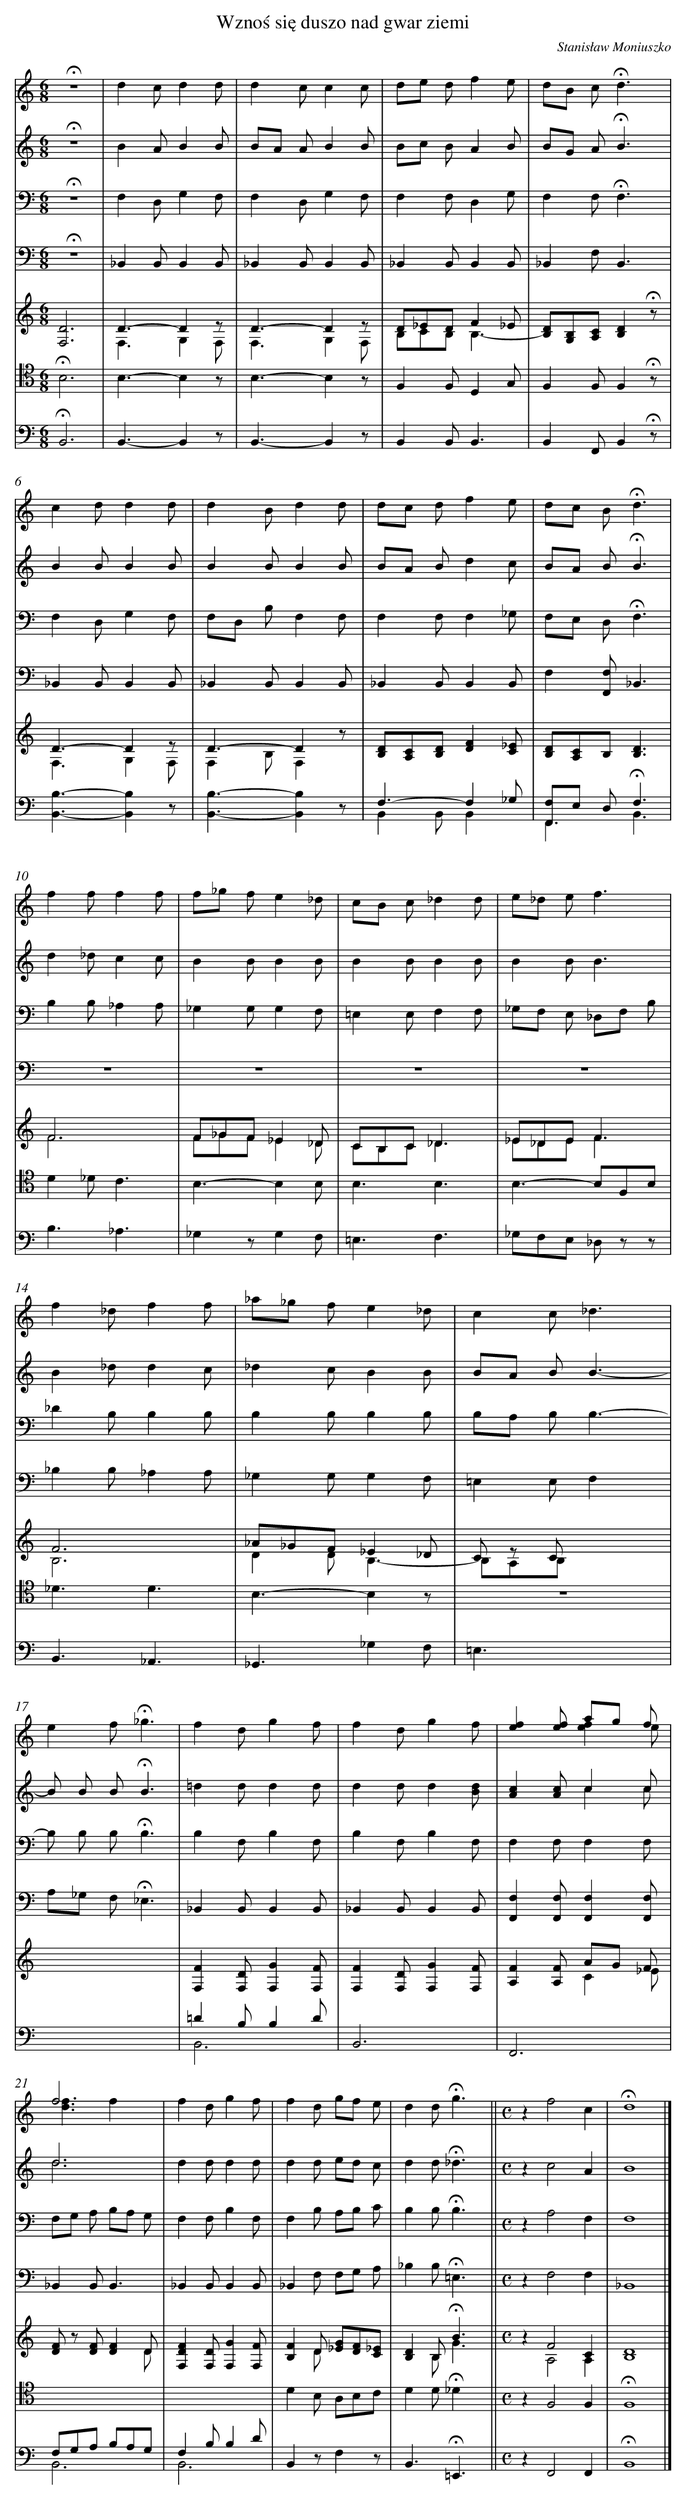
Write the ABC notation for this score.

X:1
T: Wznoś się duszo nad gwar ziemi
C: Stanisław Moniuszko
L: 1/8
M: 6/8
V: 1 clef=treble
V: 2 clef=treble
V: 3 clef=bass
V: 4 clef=bass
V: 5 clef=treble
V: 6 clef=tenor
V: 7 clef=bass
K: C
[V:1] !fermata!z6 |
[V:2] !fermata!z6 |
[V:3] !fermata!z6 |
[V:4] !fermata!z6 |
[V:5] [D6F,6] |
[V:6] !fermata!B,6 |
[V:7] !fermata!B,,6 |
[V:1] d2cd2d |
[V:2] B2AB2B |
[V:3] F,2D,G,2F, |
[V:4] _B,,2B,,B,,2B,, |
[V:5] D3-D2z & F,3G,2F, |
[V:6] B,3-B,2z |
[V:7] B,,3-B,,2z |
[V:1] d2cc2c |
[V:2] BA AB2B |
[V:3] F,2D,G,2F, |
[V:4] _B,,2B,,B,,2B,, |
[V:5] D3-D2z & F,3G,2F, |
[V:6] B,3-B,2z |
[V:7] B,,3-B,,2z |
[V:1] de df2e |
[V:2] Bc BA2B |
[V:3] F,2F,D,2G, |
[V:4] _B,,2B,,B,,2B,, |
[V:5] D_EDF2_E & B,CB,B,3- |
[V:6] F,2F,D,2G, |
[V:7] B,,2B,,B,,3 |
[V:1] dB c!fermata!d3 |
[V:2] BG A!fermata!B3 |
[V:3] F,2F,!fermata!F,3 |
[V:4] _B,,2F,B,,3 |
[V:5] [DB,][B,G,][CA,][D2B,2]!fermata!z |
[V:6] F,2F,F,2!fermata!z |
[V:7] B,,2F,,B,,2!fermata!z |
[V:1] c2dd2d |
[V:2] B2BB2B |
[V:3] F,2D,G,2F, |
[V:4] _B,,2B,,B,,2B,, |
[V:5] D3-D2z & F,3G,2F, |
[V:6] x6 |
[V:7] [B,3B,,3]-[B,2B,,2]z |
[V:1] d2Bd2d |
[V:2] B2BB2B |
[V:3] F,D, B,F,2F, |
[V:4] _B,,2B,,B,,2B,, |
[V:5] D3-D2z & F,2B,F,2x |
[V:6] x6 |
[V:7] [B,3B,,3]-[B,2B,,2]z |
[V:1] dc df2e |
[V:2] BA Bd2c |
[V:3] F,2F,F,2_G, |
[V:4] _B,,2B,,B,,2B,, |
[V:5] [DB,][CA,][DB,][F2D2][_EC] |
[V:6] x6 |
[V:7] F,3-F,2_G, & B,,2B,,B,,2x |
[V:1] dc B!fermata!d3 |
[V:2] BA B!fermata!B3 |
[V:3] F,E, D,!fermata!F,3 |
[V:4] F,2[F,F,,]_B,,3 |
[V:5] [DB,][CA,]B,[D3B,3] |
[V:6] x6 |
[V:7] [F,F,,]E, D,!fermata!F,3 & F,,3B,,3 |
[V:1] f2ff2f |
[V:2] d2_dc2c |
[V:3] B,2B,_A,2A, |
[V:4] z6 |
[V:5] F6 & F6 |
[V:6] D2_DC3 |
[V:7] B,3_A,3 |
[V:1] f_g fe2_d |
[V:2] B2BB2B |
[V:3] _G,2G,G,2F, |
[V:4] z6 |
[V:5] F_GF_E2_D & F_GF_E2_D |
[V:6] B,3-B,2B, |
[V:7] _G,2zG,2F, |
[V:1] cB c_d2d |
[V:2] B2BB2B |
[V:3] =E,2E,F,2F, |
[V:4] z6 |
[V:5] CB,C_D3 & CB,C_D3 |
[V:6] B,3B,3 |
[V:7] =E,3F,3 |
[V:1] e_d ef3 |
[V:2] B2BB3 |
[V:3] _G,F, E, _D,F, B, |
[V:4] z6 |
[V:5] _E_DEF3 & _E_DEF3 |
[V:6] B,2>-B,2F,B, |
[V:7] _G,F,E, _D, z z |
[V:1] f2_df2f |
[V:2] B2_dd2c |
[V:3] _D2B,B,2B, |
[V:4] _B,2B,_A,2A, |
[V:5] F6 & B,6 |
[V:6] _D3D3 |
[V:7] B,,3_A,,3 |
[V:1] _a_g fe2_d |
[V:2] _d2cB2B |
[V:3] B,2B,B,2B, |
[V:4] _G,2G,G,2F, |
[V:5] _A_GF_E2_D & D2DB,3- |
[V:6] B,3-B,2z |
[V:7] _G,,3_G,2F, |
[V:1] c2c_d3 |
[V:2] BA BB3- |
[V:3] B,A, B,B,3- |
[V:4] =E,2E,F,2x |
[V:5] C z Cx2x & B,A,B,x2x |
[V:6] z6 |
[V:7] =E,3x2x |
[V:1] e2f!fermata!_g3 |
[V:2] B B B!fermata!B3 |
[V:3] B, B, B,!fermata!B,3 |
[V:4] A,_G, F,!fermata!_E,3 |
[V:5] x6 |
[V:6] x6 |
[V:7] x6 |
[V:1] f2dg2f |
[V:2] =d2dd2d |
[V:3] B,2F,B,2F, |
[V:4] _B,,2B,,B,,2B,, |
[V:5] [F2F,2][DF,][G2F,2][FF,] |
[V:6] x6 |
[V:7] =D2B,B,2D & B,,6 |
[V:1] f2dg2f |
[V:2] d2dd2[dB] |
[V:3] B,2F,B,2F, |
[V:4] _B,,2B,,B,,2B,, |
[V:5] [F2F,2][DF,][G2F,2][FF,] |
[V:6] x6 |
[V:7] B,,6 |
[V:1] [f2e2][fe] ag f & x2x[f2e2]e |
[V:2] [c2A2][cA]c2c & x2xc2c |
[V:3] F,2F,F,2F, |
[V:4] [F,2F,,2][F,F,,][F,2F,,2][F,F,,] |
[V:5] [F2A,2][FA,] AG F & x2xC2_E |
[V:6] x6 |
[V:7] F,,6 |
[V:1] f6 & [f3d3]f2x |
[V:2] d6 & d6 |
[V:3] F,G, A, B,A, G, |
[V:4] _B,,2B,,B,,3 |
[V:5] [FD] z [FD][F2D2]D & x2xx2D |
[V:6] x6 |
[V:7] F,G,A, B,A,G, & B,,6 |
[V:1] f2dg2f |
[V:2] d2dd2d |
[V:3] F,2F,B,2F, |
[V:4] _B,,2B,,B,,2B,, |
[V:5] [F2D2F,2][DF,][G2F,2][FF,] |
[V:6] x6 |
[V:7] F,2B,B,2D & B,,6 |
[V:1] f2d gf e |
[V:2] d2d ed c |
[V:3] F,2B, A,B, C |
[V:4] _B,,2F, F,G, A, |
[V:5] [F2B,2]D [G_E][FD][_EC] & x2Dx2x |
[V:6] D2B, A,B,C |
[V:7] B,,2zF,2z |
[V:1] d2d!fermata!g3 ||
[V:2] d2d!fermata!_d3 ||
[V:3] B,2B,!fermata!B,3 ||
[V:4] _B,2B,!fermata!=E,3 ||
[V:5] [D2B,2]B,!fermata!B3 & x2B,G3 ||
[V:6] D2D!fermata!_D2x ||
[V:7] B,,3!fermata!=E,,3 ||
[V:1] [M:C]z2f4c2 |
[V:2] [M:C]z2c4A2 |
[V:3] [M:C]z2A,4F,2 |
[V:4] [M:C]z2F,4F,2 |
[V:5] [M:C]z2F4C2 & x2A,4A,2 |
[V:6] [M:C]z2F,4F,2 |
[V:7] [M:C]z2F,,4F,,2 |
[V:1] !fermata!d8 |]
[V:2] B8 |]
[V:3] F,8 |]
[V:4] _B,,8 |]
[V:5] [D8B,8] |]
[V:6] !fermata!F,8 |]
[V:7] !fermata!B,,8 |]
